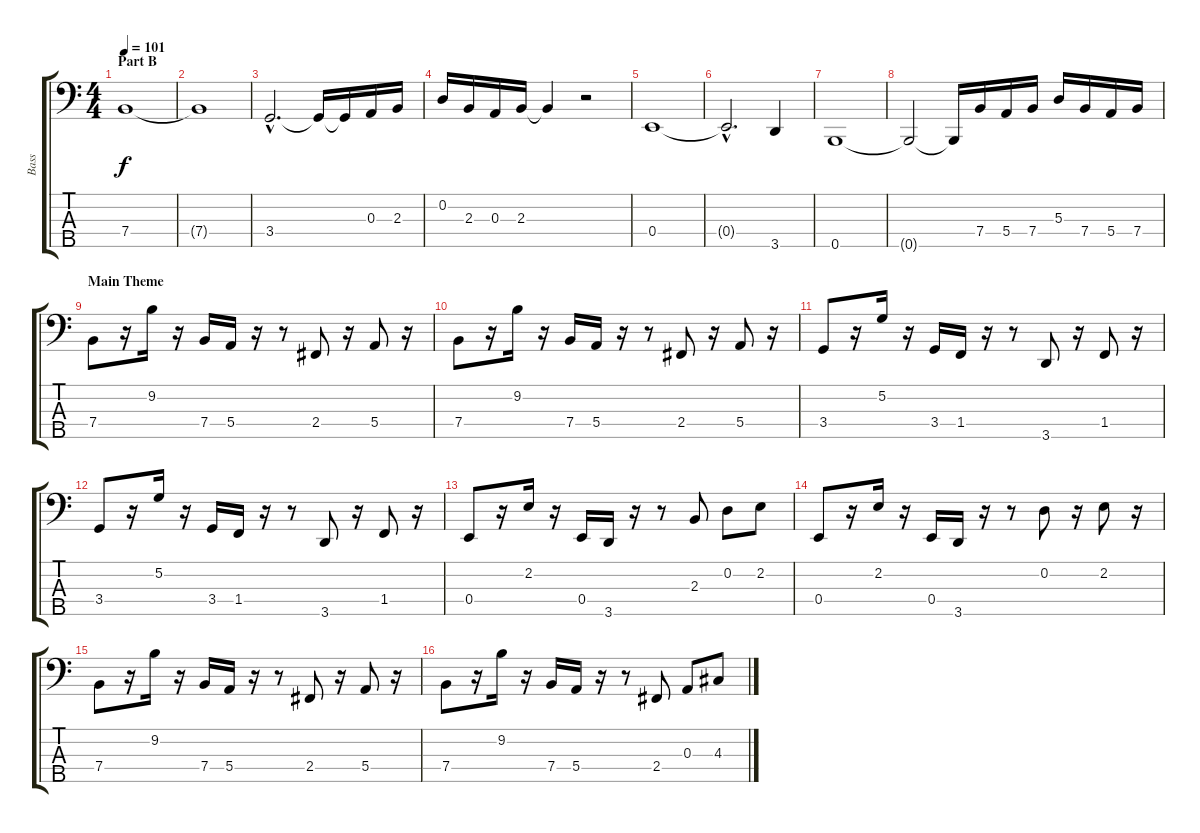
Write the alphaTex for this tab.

\track ("Bass" "Bass") {instrument synthbass1}
\staff {score tabs}
\tuning (G2 D2 A1 E1 B0) {hide}
\ts (4 4)
\section ("" "Part B")
\tempo 101
\clef f4
\ks c
7.4.1{dy f} |
7.4{t}.1 |
3.4{hac}.2{d} 3.4{t}.16 3.4{t}.16 0.3.16 2.3.16 |
0.2.16 2.3.16 0.3.16 2.3.16 2.3{t}.4 r.2 |
0.4.1 |
0.4{hac t}.2{d} 3.5.4 |
0.5.1 |
0.5{t}.2 0.5{t}.16 7.4.16 5.4.16 7.4.16 5.3.16 7.4.16 5.4.16 7.4.16 |
\section ("" "Main Theme")
7.4.8 r.16 9.2.16 r.16 7.4.16 5.4.16 r.16 r.8 2.4.8 r.16 5.4.8 r.16 |
7.4.8 r.16 9.2.16 r.16 7.4.16 5.4.16 r.16 r.8 2.4.8 r.16 5.4.8 r.16 |
3.4.8 r.16 5.2.16 r.16 3.4.16 1.4.16 r.16 r.8 3.5.8 r.16 1.4.8 r.16 |
3.4.8 r.16 5.2.16 r.16 3.4.16 1.4.16 r.16 r.8 3.5.8 r.16 1.4.8 r.16 |
0.4.8 r.16 2.2.16 r.16 0.4.16 3.5.16 r.16 r.8 2.3.8 0.2.8 2.2.8 |
0.4.8 r.16 2.2.16 r.16 0.4.16 3.5.16 r.16 r.8 0.2.8 r.16 2.2.8 r.16 |
7.4.8 r.16 9.2.16 r.16 7.4.16 5.4.16 r.16 r.8 2.4.8 r.16 5.4.8 r.16 |
7.4.8 r.16 9.2.16 r.16 7.4.16 5.4.16 r.16 r.8 2.4.8 0.3.8 4.3.8
